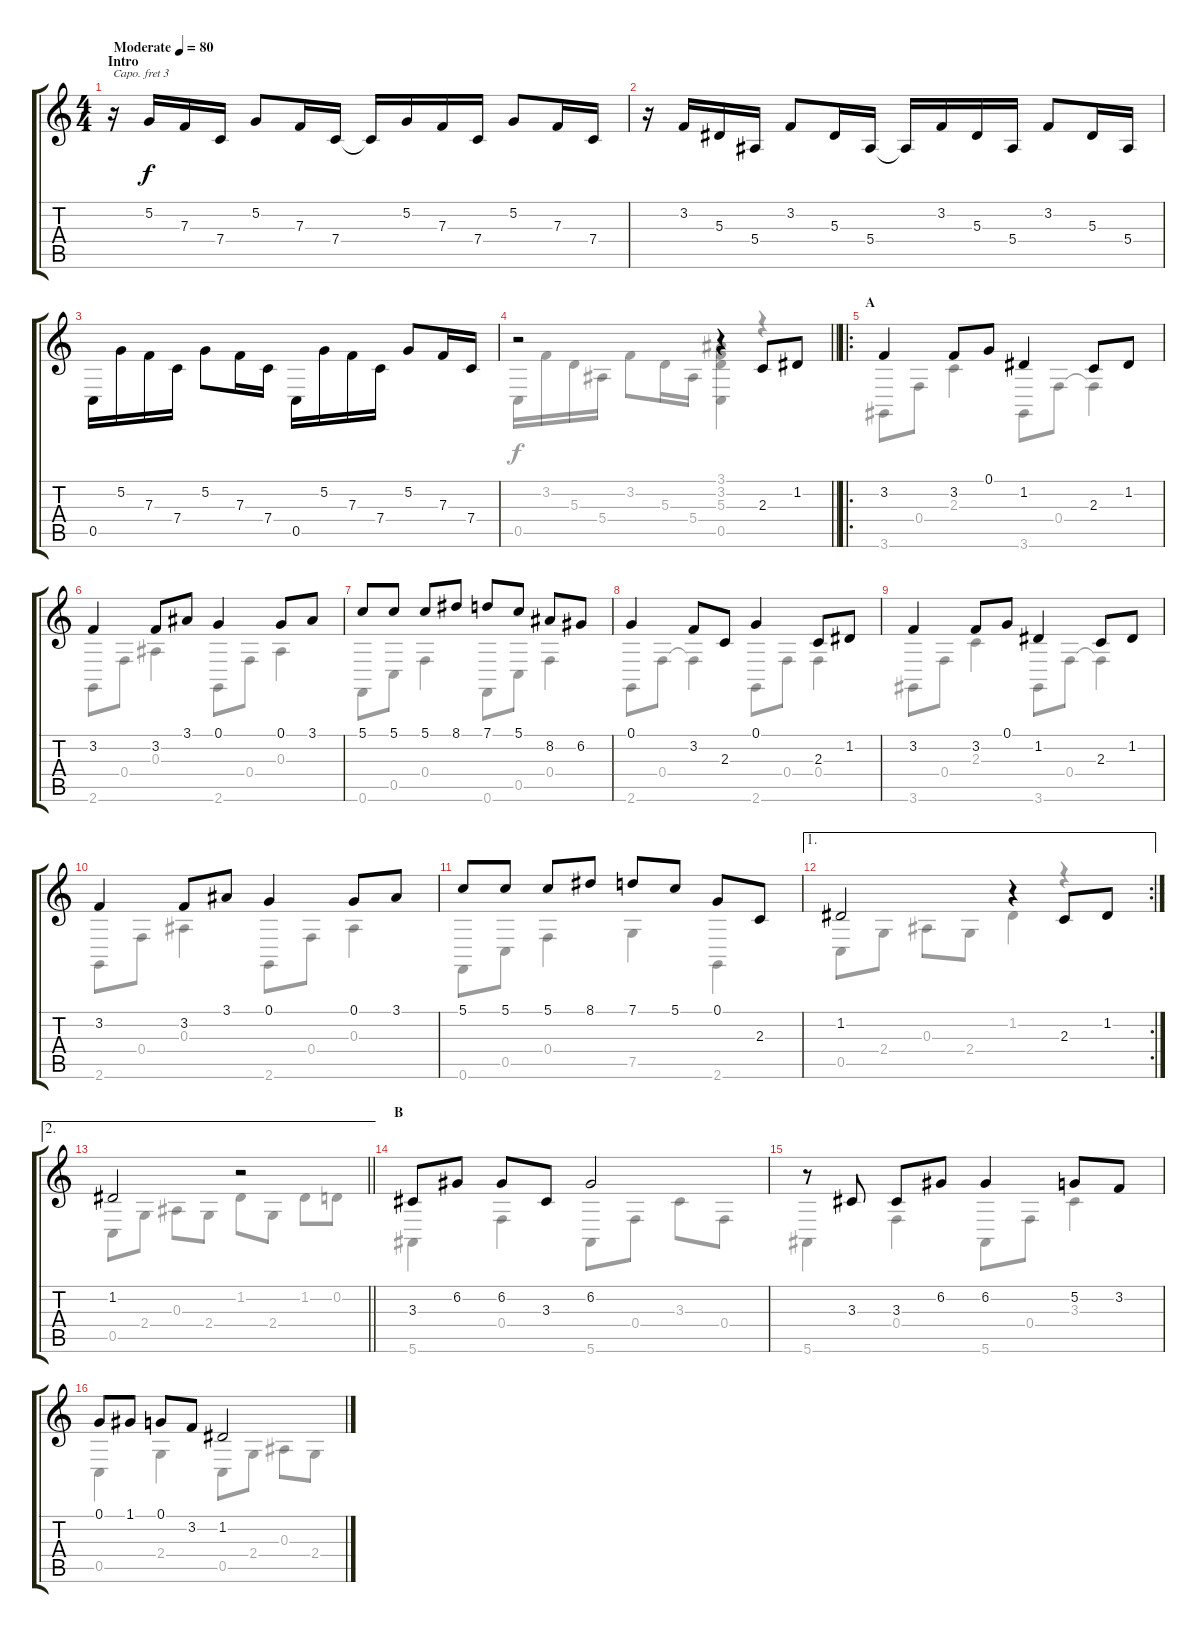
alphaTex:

\track "" {instrument acousticgrandpiano}
\staff {score tabs}
\capo 3
\tuning (E4 B3 G3 D3 A2 D2) {hide}
\voice
\ts (4 4)
\section ("" "Intro")
\tempo (80 "Moderate")
\clef g2
\ks c
r.16{dy f instrument acousticgrandpiano} 5.2.16 7.3.16 7.4.16 5.2.8 7.3.16 7.4.16 7.4{t}.16 5.2.16 7.3.16 7.4.16 5.2.8 7.3.16 7.4.16 |
r.16 3.2.16 5.3.16 5.4.16 3.2.8 5.3.16 5.4.16 5.4{t}.16 3.2.16 5.3.16 5.4.16 3.2.8 5.3.16 5.4.16 |
0.5.16{beam Down} 5.2.16{beam Down} 7.3.16{beam Down} 7.4.16{beam Down} 5.2.8{beam Down} 7.3.16{beam Down} 7.4.16{beam Down} 0.5.16{beam Down} 5.2.16{beam Down} 7.3.16{beam Down} 7.4.16{beam Down} 5.2.8 7.3.16 7.4.16 |
\barLineRight lightlight
r.2 r.4 2.3.8 1.2.8 |
\ro
\section ("" "A")
3.2.4 3.2.8 0.1.8 1.2.4 2.3.8 1.2.8 |
3.2.4 3.2.8 3.1.8 0.1.4 0.1.8 3.1.8 |
5.1.8 5.1.8 5.1.8 8.1.8 7.1.8 5.1.8 8.2.8 6.2.8 |
0.1.4 3.2.8 2.3.8 0.1.4 2.3.8 1.2.8 |
3.2.4 3.2.8 0.1.8 1.2.4 2.3.8 1.2.8 |
3.2.4 3.2.8 3.1.8 0.1.4 0.1.8 3.1.8 |
5.1.8 5.1.8 5.1.8 8.1.8 7.1.8 5.1.8 0.1.8 2.3.8 |
\ae 1
\rc 2
1.2.2 r.4 2.3.8 1.2.8 |
\ae 2
\barLineRight lightlight
1.2.2 r.2 |
\section ("" "B")
3.3.8 6.2.8 6.2.8 3.3.8 6.2.2 |
r.8 3.3.8 3.3.8 6.2.8 6.2.4 5.2.8 3.2.8 |
0.1.8 1.1.8 0.1.8 3.2.8 1.2.2
\voice
\clef g2
\ottava regular
\simile none
\ks c
|
|
|
\barLineRight lightlight
0.5.16 3.2.16 5.3.16 5.4.16 3.2.8 5.3.16 5.4.16 (3.1 3.2 5.3 0.5).4 r.4 |
3.6.8 0.4.8 2.3.4 3.6.8 0.4.8 0.4{t}.4 |
2.6.8 0.4.8 0.3.4 2.6.8 0.4.8 0.3.4 |
0.6.8 0.5.8 0.4.4 0.6.8 0.5.8 0.4.4 |
2.6.8 0.4.8 0.4{t}.4 2.6.8 0.4.8 0.4.4 |
3.6.8 0.4.8 2.3.4 3.6.8 0.4.8 0.4{t}.4 |
2.6.8 0.4.8 0.3.4 2.6.8 0.4.8 0.3.4 |
0.6.8 0.5.8 0.4.4 7.5.4 2.6.4 |
0.5.8 2.4.8 0.3.8 2.4.8 1.2.4 r.4 |
\barLineRight lightlight
0.5.8 2.4.8 0.3.8 2.4.8 1.2.8 2.4.8 1.2.8 0.2.8 |
5.6.4 0.4.4 5.6.8 0.4.8 3.3.8 0.4.8 |
5.6.4 0.4.4 5.6.8 0.4.8 3.3.4 |
0.5.4 2.4.4 0.5.8 2.4.8 0.3.8 2.4.8
